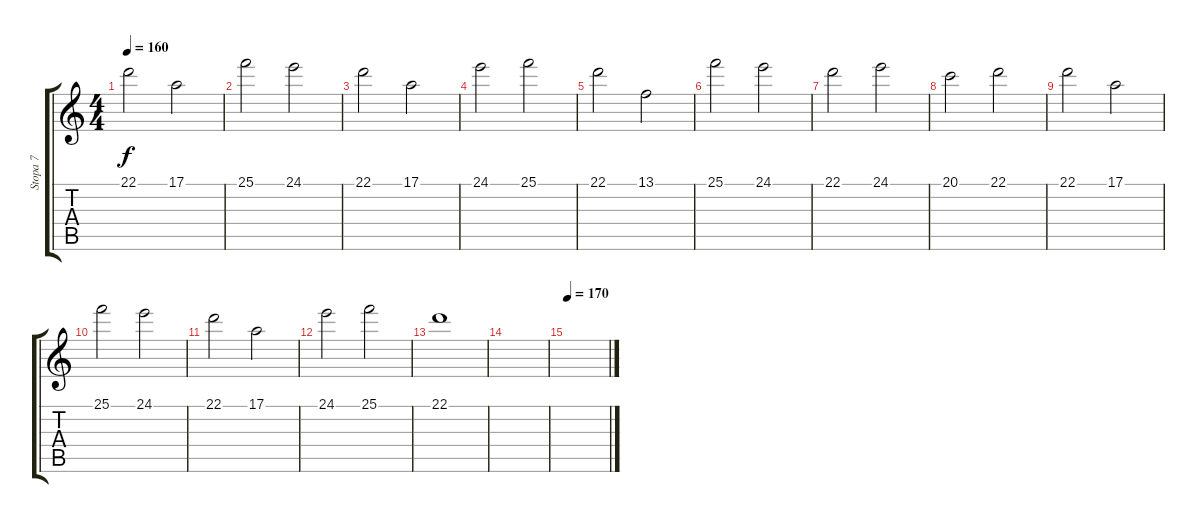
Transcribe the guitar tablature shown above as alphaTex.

\track ("Stopa 7" "Stopa 7") {instrument glockenspiel}
\staff {score tabs}
\tuning (E4 B3 G3 D3 A2 E2) {hide}
\ts (4 4)
\tempo 160
\clef g2
\ks c
22.1.2{dy f} 17.1.2 |
25.1.2 24.1.2 |
22.1.2 17.1.2 |
24.1.2 25.1.2 |
22.1.2 13.1.2 |
25.1.2 24.1.2 |
22.1.2 24.1.2 |
20.1.2 22.1.2 |
22.1.2 17.1.2 |
25.1.2 24.1.2 |
22.1.2 17.1.2 |
24.1.2 25.1.2 |
22.1.1 |
|
\tempo 170
